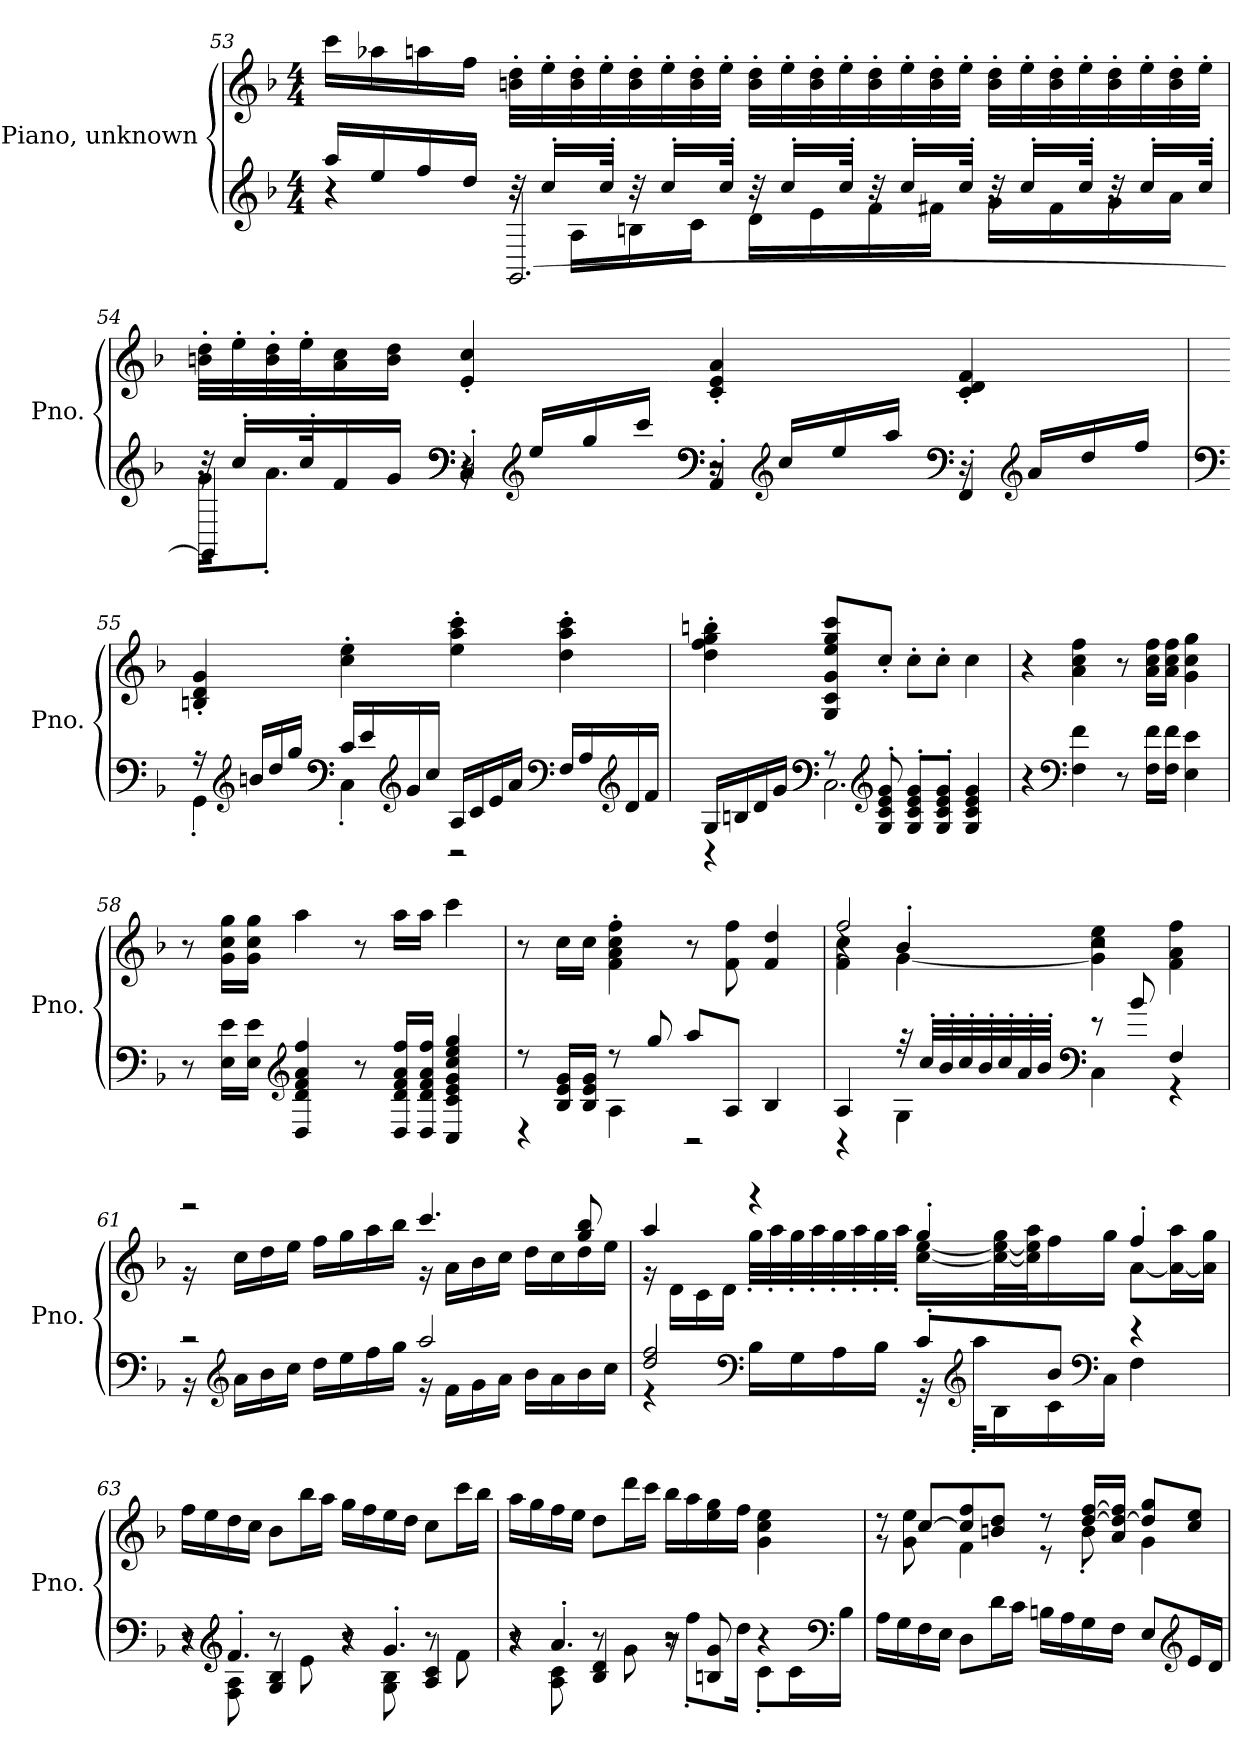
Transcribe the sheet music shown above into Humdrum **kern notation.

**kern	**kern
*part1	*part1
*staff2	*staff1
*I"Piano, unknown	*
*I'Pno.	*
!!LO:LB:g=z
*clefG2	*clefG2
*k[b-]	*k[b-]
*M4/4	*M4/4
=53	=53
*^	*
*	*^	*
16aa/LL	4r	4r	16ccc\LL
16ee/	.	.	16aa-X\
16ff/	.	.	16aan\
16dd/JJ	.	.	16ff\JJ
32r	16r	[2.GG/	32bn\' 32dd\'LLL
16cc'/LL	.	.	32ee'\
.	16A\LL	.	32b\' 32dd\'
32cc'/JJk	.	.	32ee'\
32r	16Bn\	.	32b\' 32dd\'
16cc'/LL	.	.	32ee'\
.	16c\JJ	.	32b\' 32dd\'
32cc'/JJk	.	.	32ee'\JJJ
32r	16d\LL	.	32b\' 32dd\'LLL
16cc'/LL	.	.	32ee'\
.	16e\	.	32b\' 32dd\'
32cc'/JJk	.	.	32ee'\
32r	16f\	.	32b\' 32dd\'
16cc'/LL	.	.	32ee'\
.	16f#X\JJ	.	32b\' 32dd\'
32cc'/JJk	.	.	32ee'\JJJ
32r	16g\LL	.	32b\' 32dd\'LLL
16cc'/LL	.	.	32ee'\
.	16f#\	.	32b\' 32dd\'
32cc'/JJk	.	.	32ee'\
32r	16g\	.	32b\' 32dd\'
16cc'/LL	.	.	32ee'\
.	16a\JJ	.	32b\' 32dd\'
32cc'/JJk	.	.	32ee'\JJJ
!!LO:LB:g=z
=54	=54	=54	=54
32r	16g\KL	4GG/]	32bn\' 32dd\'LLL
16cc'/LL	.	.	32ee'\
.	8.a'\J	.	32b\' 32dd\'
32cc'/K	.	.	32ee'\J
16f/	.	.	16a\ 16cc\
16g/JJ	.	.	16b\ 16dd\JJ
*clefF4	*	*	*
16r	4r	4C'/	4e/' 4cc/'
*clefG2	*	*	*
16ee/LL	.	.	.
16gg/	.	.	.
16ccc/JJ	.	.	.
*clefF4	*	*	*
16r	2r	4AA'/	4c/' 4e/' 4a/'
*clefG2	*	*	*
16cc/LL	.	.	.
16ee/	.	.	.
16aa/JJ	.	.	.
*clefF4	*	*	*
16r	.	4FF'/	4c/' 4d/' 4f/'
*clefG2	*	*	*
16a/LL	.	.	.
16dd/	.	.	.
16ff/JJ	.	.	.
*v	*v	*v	*
!!LO:PB:g=z
=55	=55
*clefF4	*
*^	*
16r	4GG'\	4Bn/' 4d/' 4g/'
*clefG2	*	*
16bn/LL	.	.
16dd/	.	.
16gg/JJ	.	.
*clefF4	*	*
16c/LL	4C'\	4cc\' 4ee\'
16e/	.	.
*clefG2	*	*
16g/	.	.
16cc/JJ	.	.
16A/LL	2r	4ee\' 4aa\' 4ccc\'
16c/	.	.
16e/	.	.
16a/JJ	.	.
*clefF4	*	*
16F/LL	.	4dd\' 4aa\' 4ccc\'
16A/	.	.
*clefG2	*	*
16d/	.	.
16f/JJ	.	.
=56	=56	=56
16G/LL	4r	4dd\' 4ff\' 4gg\' 4bbn\'
16Bn/	.	.
16d/	.	.
16g/JJ	.	.
*clefF4	*	*
8r	2.C\	8G/ 8c/ 8g/ 8ee/ 8gg/ 8ccc/L
*clefG2	*	*
8G/' 8c/' 8e/' 8g/'	.	8cc'/J
8G/' 8c/' 8e/' 8g/'L	.	8cc'\L
8G/' 8c/' 8e/' 8g/'J	.	8cc'\J
4G/ 4c/ 4e/ 4g/	.	4cc\
*v	*v	*
!!LO:LB:g=z
=57	=57
4r	4r
*clefF4	*
4F\ 4f\	4a\ 4cc\ 4ff\
8r	8r
16F\ 16f\LL	16a\ 16cc\ 16ff\LL
16F\ 16f\JJ	16a\ 16cc\ 16ff\JJ
4E\ 4e\	4g\ 4cc\ 4gg\
=58	=58
8r	8r
16E\ 16e\LL	16g\ 16cc\ 16gg\LL
16E\ 16e\JJ	16g\ 16cc\ 16gg\JJ
*clefG2	*
4D/ 4d/ 4f/ 4a/ 4ff/	4aa\
8r	8r
16D/ 16d/ 16f/ 16a/ 16ff/LL	16aa\LL
16D/ 16d/ 16f/ 16a/ 16ff/JJ	16aa\JJ
4C/ 4c/ 4e/ 4g/ 4cc/ 4ee/ 4gg/	4ccc\
=59	=59
*^	*
8r	4r	8r
16B-/ 16e/ 16g/LL	.	16cc\LL
16B-/ 16e/ 16g/JJ	.	16cc\JJ
8r	4A\	4f\' 4a\' 4cc\' 4ff\'
8gg/	.	.
8aa/L	2r	8r
8A/J	.	8f\ 8ff\
4B-/	.	4f/ 4dd/
=60	=60	=60
*	*	*^
*	*	*	*^
4A/	4r	2ff/	4f\ 4cc\	4r
32r	4G\	.	[4g\	4b-'/
32cc'/LLL	.	.	.	.
32b-'/	.	.	.	.
32cc'/	.	.	.	.
32b-'/	.	.	.	.
32cc'/	.	.	.	.
32a'/	.	.	.	.
32b-'/JJJ	.	.	.	.
*clefF4	*	*	*	*
8r	4C\	2r	4g\] 4cc\ 4ee\	2r
8b-/	.	.	.	.
4F/	4r	.	4f\ 4a\ 4ff\	.
*	*	*	*v	*v
!!LO:LB:g=z
=61	=61	=61	=61
2r	16r	2r	16r
*clefG2	*	*	*
.	16a\LL	.	16cc\LL
.	16b-\	.	16dd\
.	16cc\JJ	.	16ee\JJ
.	16dd\LL	.	16ff\LL
.	16ee\	.	16gg\
.	16ff\	.	16aa\
.	16gg\JJ	.	16bb-\JJ
2aa/	16r	4.ccc/	16r
.	16f\LL	.	16a\LL
.	16g\	.	16b-\
.	16a\JJ	.	16cc\JJ
.	16b-\LL	.	16dd\LL
.	16a\	.	16cc\
.	16b-\	8gg/ 8bb-/	16dd\
.	16cc\JJ	.	16ee\JJ
=62	=62	=62	=62
2dd/ 2ff/	4r	4aa/	16r
.	.	.	16d\LL
.	.	.	16c\
.	.	.	16d\JJ
*clefF4	*	*	*
.	16B-\LL	4r	32gg'\LLL
.	.	.	32aa'\
.	16G\	.	32gg'\
.	.	.	32aa'\
.	16A\	.	32gg'\
.	.	.	32aa'\
.	16B-\JJ	.	32gg'\
.	.	.	32aa'\JJJ
8c'/L	32r	4gg'/	[16cc\ [16ee\LL
*clefG2	*	*	*
.	32aa'\KLL	.	.
.	16B-\	.	32cc\_ 32ee\_ 32gg\L
.	.	.	32cc\] 32ee\] 32aa\J
8b-/J	16c\	.	16ff\
*clefF4	*	*	*
.	16C\JJ	.	16gg\JJ
4r	4F\	4ff'/	[8a\L
.	.	.	16a\_ 16aa\L
.	.	.	16a\] 16gg\JJ
*	*	*v	*v
!!LO:LB:g=z
=63	=63	=63
*	*^	*
8r	8r	4r	16ff\LL
.	.	.	16ee\
*clefG2	*	*	*
4.f'/	8F\ 8A\	.	16dd\
.	.	.	16cc\JJ
.	8r	4G/ 4B-/	8b-\L
.	8e\	.	16bb-\L
.	.	.	16aa\JJ
8r	8r	4r	16gg\LL
.	.	.	16ff\
4.g'/	8G\ 8B-\	.	16ee\
.	.	.	16dd\JJ
.	8r	4A/ 4c/	8cc\L
.	8f\	.	16ccc\L
.	.	.	16bb-\JJ
=64	=64	=64	=64
8r	8r	4r	16aa\LL
.	.	.	16gg\
4.a'/	8A\ 8c\	.	16ff\
.	.	.	16ee\JJ
.	8r	4B-/ 4d/	8dd\L
.	8g\	.	16ddd\L
.	.	.	16ccc\JJ
2r	16r	8r	16bb-\LL
.	8ff'\L	.	16aa\
.	.	8Bn/ 8g/	16ee\ 16gg\
.	16dd\Jk	.	16ff\JJ
.	8c'\L	4r	4g\ 4cc\ 4ee\
.	16c\L	.	.
*clefF4	*	*	*
.	16B\JJ	.	.
*v	*v	*v	*
!!LO:LB:g=z
=65	=65
*	*^
16A\LL	8r	8r
16G\	.	.
16F\	[8cc/L	8g\ 8ee\
16E\JJ	.	.
8D\L	8cc/] 8ff/	4f\
16d\L	8bn/ 8dd/J	.
16c\JJ	.	.
16Bn\LL	8r	8r
16A\	.	.
16G\	[16dd/ [16ff/LL	8b'\
16F\JJ	16a/ 16dd/_ 16ff/]JJ	.
8E/L	8dd/] 8gg/L	4g\
*clefG2	*	*
16e/L	8cc/ 8ee/J	.
16d/JJ	.	.
*	*v	*v
=	=
*-	*-
